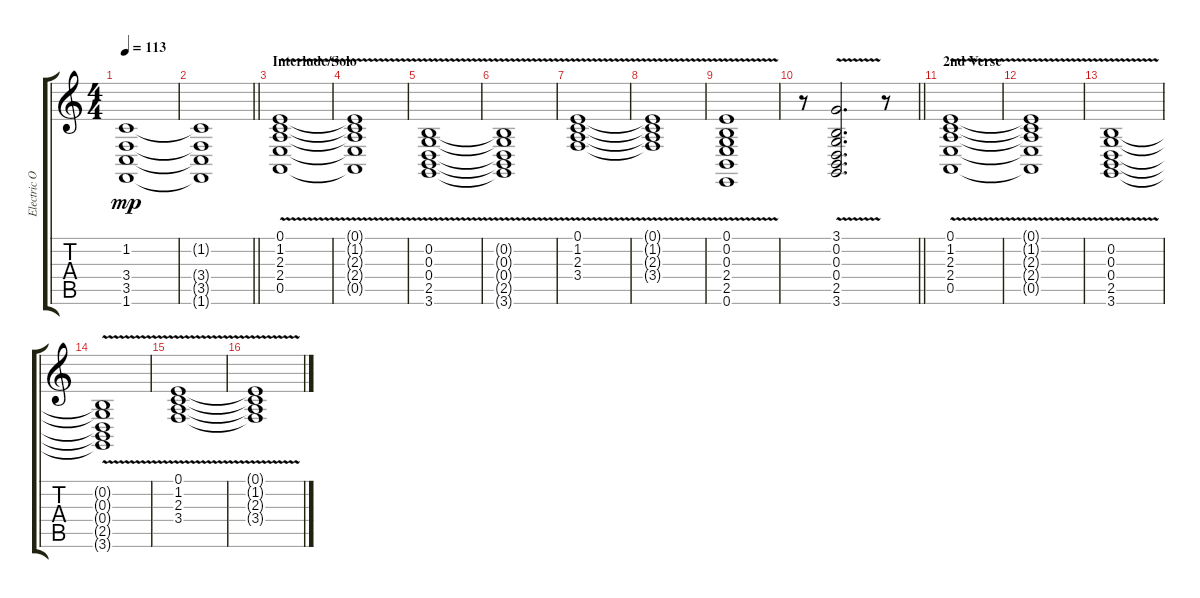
\track ("Electric Organ" "Electric O") {instrument electricpiano1}
\staff {score tabs}
\tuning (E4 B3 G3 D3 A2 E2) {hide}
\ts (4 4)
\tempo 113
\clef g2
\ks c
(1.2{t} 3.4{t} 3.5{t} 1.6{t}).1{dy mp} |
\barLineRight lightlight
(1.2{t} 3.4{t} 3.5{t} 1.6{t}).1 |
\section ("" "Interlude/Solo")
(0.1{v} 1.2{v} 2.3{v} 2.4{v} 0.5{v}).1 |
(0.1{v t} 1.2{v t} 2.3{v t} 2.4{v t} 0.5{v t}).1 |
(0.2{v} 0.3{v} 0.4{v} 2.5{v} 3.6{v}).1 |
(0.2{v t} 0.3{v t} 0.4{v t} 2.5{v t} 3.6{v t}).1 |
(0.1{v} 1.2{v} 2.3{v} 3.4{v}).1 |
(0.1{v t} 1.2{v t} 2.3{v t} 3.4{v t}).1 |
(0.1{v} 0.2{v} 0.3{v} 2.4{v} 2.5{v} 0.6{v}).1 |
\barLineRight lightlight
r.8 (3.1{v} 0.2{v} 0.3{v} 0.4{v} 2.5{v} 3.6{v}).2{d} r.8 |
\section ("" "2nd Verse")
(0.1{v} 1.2{v} 2.3{v} 2.4{v} 0.5{v}).1 |
(0.1{v t} 1.2{v t} 2.3{v t} 2.4{v t} 0.5{v t}).1 |
(0.2{v} 0.3{v} 0.4{v} 2.5{v} 3.6{v}).1 |
(0.2{v t} 0.3{v t} 0.4{v t} 2.5{v t} 3.6{v t}).1 |
(0.1{v} 1.2{v} 2.3{v} 3.4{v}).1 |
(0.1{v t} 1.2{v t} 2.3{v t} 3.4{v t}).1
